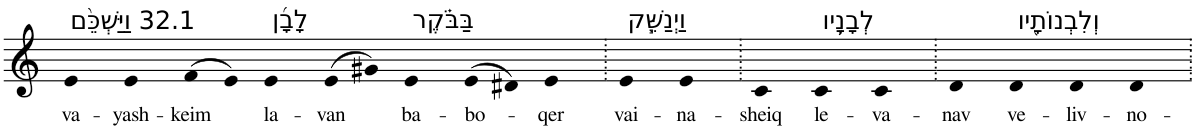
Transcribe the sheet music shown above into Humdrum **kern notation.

**kern	**text
*part1	*part1
*staff1	*staff1
*I"Piano	*
*I'Pno	*
*clefG2	*
*k[]	*
=1	=1
!LO:TX:a:t=32.1 וַיַּשְׁכֵּ֨ם	!
!	!LO:LY:b
4e	va-
!	!LO:LY:b
4e	-yash-
!	!LO:LY:b
(>8f	-keim
8e)	.
!LO:TX:a:t=לָבָ֜ן	!
!	!LO:LY:b
4e	la-
!	!LO:LY:b
(>8e	-van
8g#X)	.
!LO:TX:a:t=בַּבֹּ֗קֶר	!
!	!LO:LY:b
4e	ba-
!	!LO:LY:b
(>8e	-bo-
8d#X)	.
!	!LO:LY:b
4e	-qer
=2.	=2.
!LO:TX:a:t=וַיְנַשֵּׁ֧ק	!
!	!LO:LY:b
4e	vai-
!	!LO:LY:b
4e	-na-
=3.	=3.
!	!LO:LY:b
4c	-sheiq
!LO:TX:a:t=לְבָנָ֛יו	!
!	!LO:LY:b
4c	le-
!	!LO:LY:b
4c	-va-
=4.	=4.
!	!LO:LY:b
4d	-nav
!LO:TX:a:t=וְלִבְנוֹתָ֖יו	!
!	!LO:LY:b
4d	ve-
!	!LO:LY:b
4d	-liv-
!	!LO:LY:b
4d	-no-
=.	=.
*-	*-
